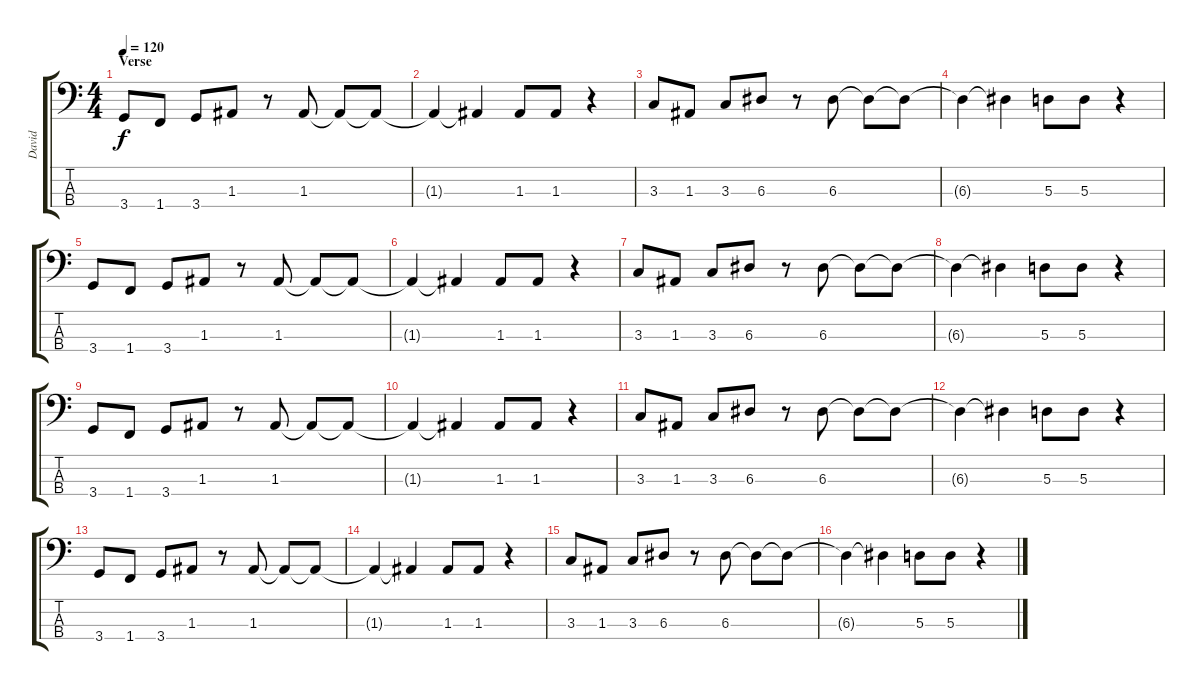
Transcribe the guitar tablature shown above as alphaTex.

\track ("David" "David") {instrument electricbasspick}
\staff {score tabs}
\tuning (G2 D2 A1 E1) {hide}
\ts (4 4)
\section ("" "Verse")
\tempo 120
\clef f4
\ks c
3.4.8{dy f} 1.4.8 3.4.8 1.3.8 r.8 1.3.8 1.3{t}.8 1.3{t}.8 |
1.3{t}.4 1.3{t}.4 1.3.8 1.3.8 r.4 |
3.3.8 1.3.8 3.3.8 6.3.8 r.8 6.3.8 6.3{t}.8 6.3{t}.8 |
6.3{t}.4 6.3{t}.4 5.3.8 5.3.8 r.4 |
3.4.8 1.4.8 3.4.8 1.3.8 r.8 1.3.8 1.3{t}.8 1.3{t}.8 |
1.3{t}.4 1.3{t}.4 1.3.8 1.3.8 r.4 |
3.3.8 1.3.8 3.3.8 6.3.8 r.8 6.3.8 6.3{t}.8 6.3{t}.8 |
6.3{t}.4 6.3{t}.4 5.3.8 5.3.8 r.4 |
3.4.8 1.4.8 3.4.8 1.3.8 r.8 1.3.8 1.3{t}.8 1.3{t}.8 |
1.3{t}.4 1.3{t}.4 1.3.8 1.3.8 r.4 |
3.3.8 1.3.8 3.3.8 6.3.8 r.8 6.3.8 6.3{t}.8 6.3{t}.8 |
6.3{t}.4 6.3{t}.4 5.3.8 5.3.8 r.4 |
3.4.8 1.4.8 3.4.8 1.3.8 r.8 1.3.8 1.3{t}.8 1.3{t}.8 |
1.3{t}.4 1.3{t}.4 1.3.8 1.3.8 r.4 |
3.3.8 1.3.8 3.3.8 6.3.8 r.8 6.3.8 6.3{t}.8 6.3{t}.8 |
6.3{t}.4 6.3{t}.4 5.3.8 5.3.8 r.4
